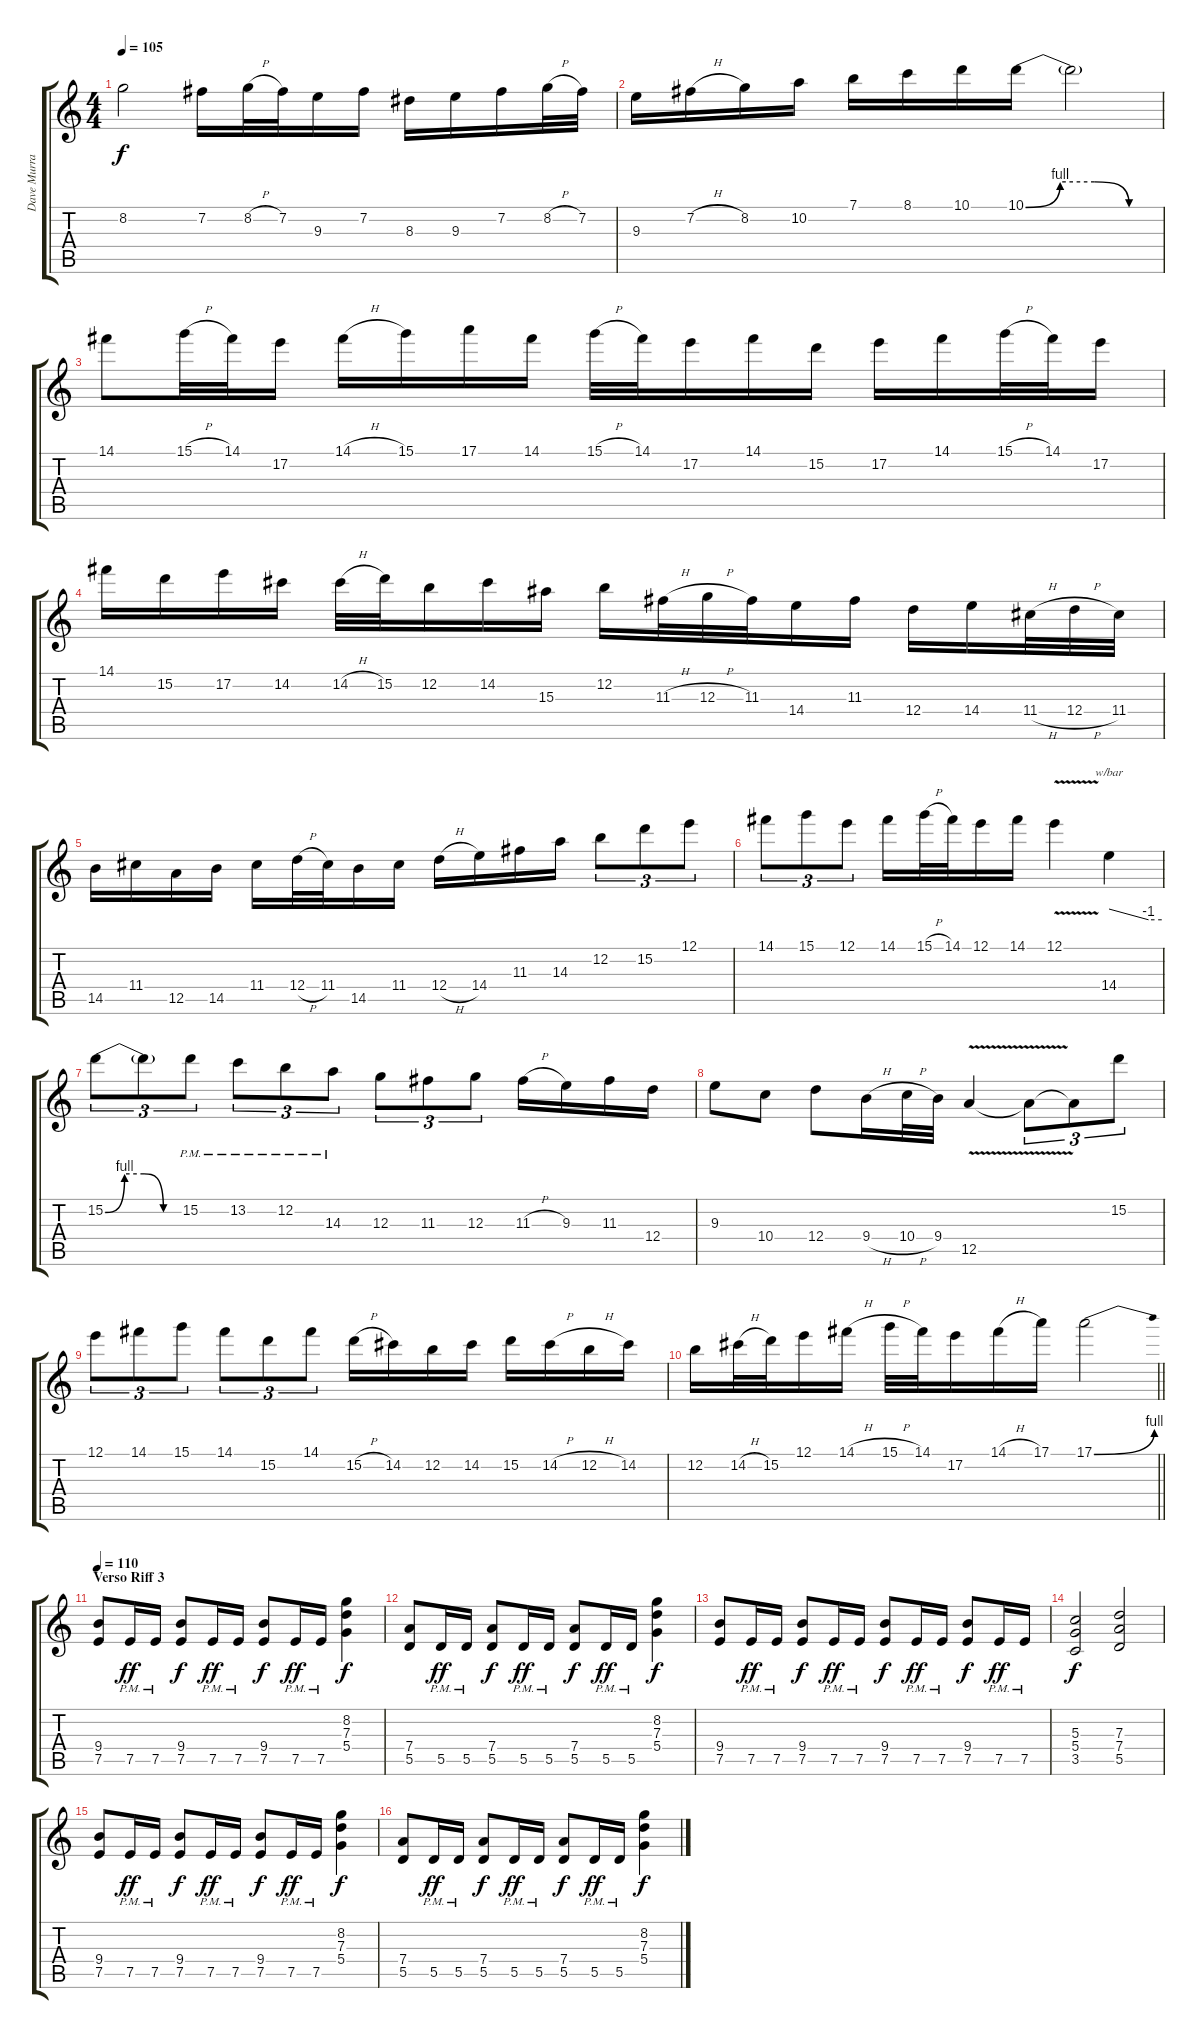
\track ("Dave Murray" "Dave Murra") {instrument distortionguitar}
\staff {score tabs}
\tuning (E4 B3 G3 D3 A2 E2) {hide}
\ts (4 4)
\tempo 105
\clef g2
\ks c
8.2{t}.2{dy f} 7.2.16 8.2{h}.32 7.2.32 9.3.16 7.2.16 8.3.16 9.3.16 7.2.16 8.2{h}.32 7.2.32 |
9.3.16 7.2{h}.16 8.2.16 10.2.16 7.1.16 8.1.16 10.1.16 10.1{be (custom 0 0 15 4 30 4 45 0 60 0)}.16 10.1{t}.2 |
14.1.8 15.1{h}.32 14.1.32 17.2.16 14.1{h}.16 15.1.16 17.1.16 14.1.16 15.1{h}.32 14.1.32 17.2.16 14.1.16 15.2.16 17.2.16 14.1.16 15.1{h}.32 14.1.32 17.2.16 |
14.1.16 15.2.16 17.2.16 14.2.16 14.2{h}.32 15.2.32 12.2.16 14.2.16 15.3.16 12.2.16 11.3{h}.32 12.3{h}.32 11.3.32 14.4.16 11.3.16 12.4.16 14.4.16 11.4{h}.32 12.4{h}.32 11.4.32 |
14.5.16 11.4.16 12.5.16 14.5.16 11.4.16 12.4{h}.32 11.4.32 14.5.16 11.4.16 12.4{h}.16 14.4.16 11.3.16 14.3.16 12.2.8{tu (3 2)} 15.2.8{tu (3 2)} 12.1.8{tu (3 2)} |
14.1.8{tu (3 2)} 15.1.8{tu (3 2)} 12.1.8{tu (3 2)} 14.1.16 15.1{h}.32 14.1.32 12.1.16 14.1.16 12.1{v}.4 14.4.4{tbe (custom default 0 0 45 -4 60 -4)} |
15.2{be (custom 0 0 15 4 30 4 45 0 60 0)}.8{tu (3 2)} 15.2{t}.8{tu (3 2)} 15.2{pm}.8{tu (3 2)} 13.2{pm}.8{tu (3 2)} 12.2{pm}.8{tu (3 2)} 14.3{pm}.8{tu (3 2)} 12.3.8{tu (3 2)} 11.3.8{tu (3 2)} 12.3.8{tu (3 2)} 11.3{h}.16 9.3.16 11.3.16 12.4.16 |
9.3.8 10.4.8 12.4.8 9.4{h}.16 10.4{h}.32 9.4.32 12.5{v}.4 12.5{t}.8{tu (3 2)} 12.5{t}.8{tu (3 2)} 15.2.8{tu (3 2)} |
12.1.8{tu (3 2)} 14.1.8{tu (3 2)} 15.1.8{tu (3 2)} 14.1.8{tu (3 2)} 15.2.8{tu (3 2)} 14.1.8{tu (3 2)} 15.2{h}.16 14.2.16 12.2.16 14.2.16 15.2.16 14.2{h}.16 12.2{h}.16 14.2.16 |
\barLineRight lightlight
12.2.16 14.2{h}.32 15.2.32 12.1.16 14.1{h}.16 15.1{h}.32 14.1.32 17.2.16 14.1{h}.16 17.1.16 17.1{be (bend 0 0 60 4)}.2 |
\section ("" "Verso Riff 3")
\tempo 110
(9.4 7.5).8{volume 11} 7.5{pm}.16{dy ff} 7.5{pm}.16 (9.4 7.5).8{dy f} 7.5{pm}.16{dy ff} 7.5{pm}.16 (9.4 7.5).8{dy f} 7.5{pm}.16{dy ff} 7.5{pm}.16 (8.2 7.3 5.4).4{dy f} |
(7.4 5.5).8 5.5{pm}.16{dy ff} 5.5{pm}.16 (7.4 5.5).8{dy f} 5.5{pm}.16{dy ff} 5.5{pm}.16 (7.4 5.5).8{dy f} 5.5{pm}.16{dy ff} 5.5{pm}.16 (8.2 7.3 5.4).4{dy f} |
(9.4 7.5).8 7.5{pm}.16{dy ff} 7.5{pm}.16 (9.4 7.5).8{dy f} 7.5{pm}.16{dy ff} 7.5{pm}.16 (9.4 7.5).8{dy f} 7.5{pm}.16{dy ff} 7.5{pm}.16 (9.4 7.5).8{dy f} 7.5{pm}.16{dy ff} 7.5{pm}.16 |
(5.3 5.4 3.5).2{dy f} (7.3 7.4 5.5).2 |
(9.4 7.5).8 7.5{pm}.16{dy ff} 7.5{pm}.16 (9.4 7.5).8{dy f} 7.5{pm}.16{dy ff} 7.5{pm}.16 (9.4 7.5).8{dy f} 7.5{pm}.16{dy ff} 7.5{pm}.16 (8.2 7.3 5.4).4{dy f} |
(7.4 5.5).8 5.5{pm}.16{dy ff} 5.5{pm}.16 (7.4 5.5).8{dy f} 5.5{pm}.16{dy ff} 5.5{pm}.16 (7.4 5.5).8{dy f} 5.5{pm}.16{dy ff} 5.5{pm}.16 (8.2 7.3 5.4).4{dy f}
